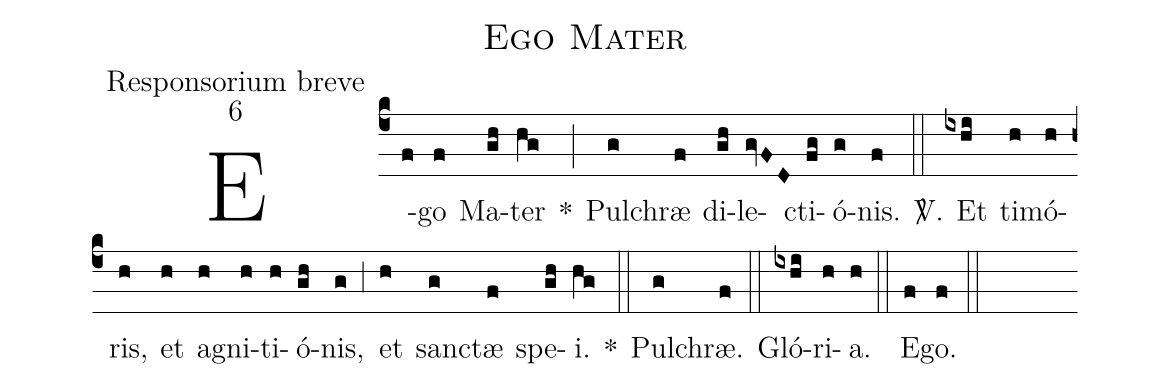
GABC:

name:Ego Mater;
office-part:Responsorium breve;
mode:6;
%%
(c4) E(f)go(f) Ma(gh)ter(hg) *(;) Pul(g)chræ(f) di(gh)le(gvFD)cti(fg)ó(g)nis.(f) <sp>V/</sp>.(::) Et(ixhi) ti(h)mó(h)ris,(h) et(h) a(h)gni(h)ti(h)ó(gh)nis,(g) (;3) et(h) san(g)ctæ(f) spe(gh)i.(hg) *(::) Pul(g)chræ.(f) (::) Gló(ixhi)ri(h)a.(h) (::) E(f)go.(f) (::)
